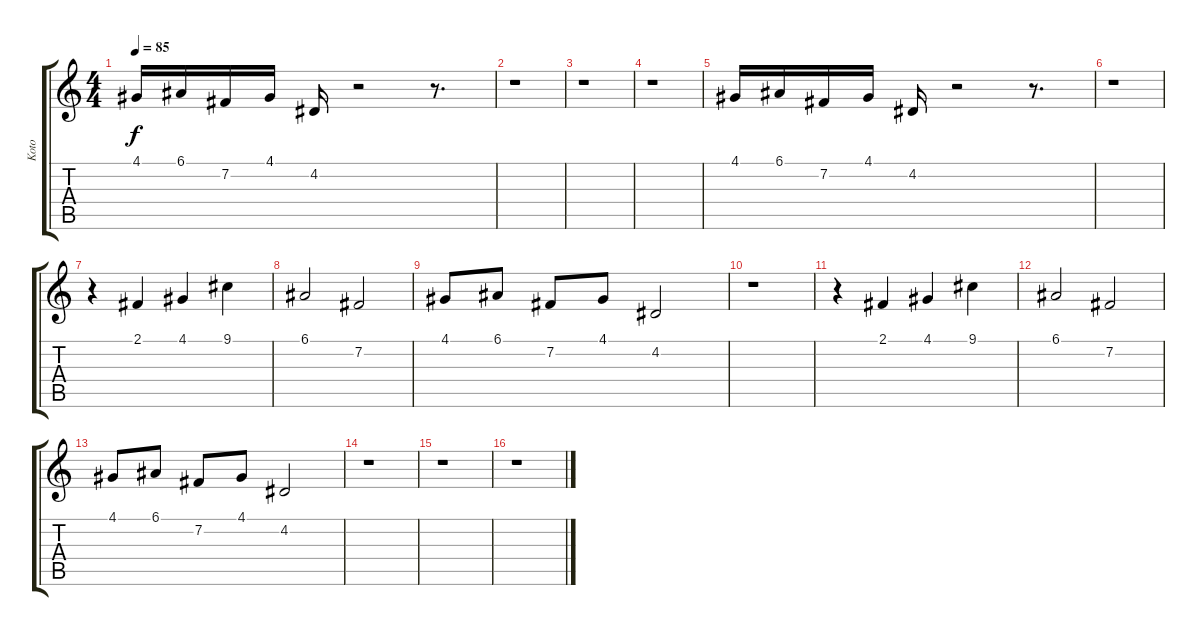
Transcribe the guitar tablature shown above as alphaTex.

\track ("Koto" "Koto") {instrument koto}
\staff {score tabs}
\tuning (E4 B3 G3 D3 A2 E2) {hide}
\ts (4 4)
\tempo 85
\clef g2
\ks c
4.1.16{dy f} 6.1.16 7.2.16 4.1.16 4.2.16 r.2 r.8{d} |
r.1 |
r.1 |
r.1 |
4.1.16 6.1.16 7.2.16 4.1.16 4.2.16 r.2 r.8{d} |
r.1 |
r.4 2.1.4 4.1.4 9.1.4 |
6.1.2 7.2.2 |
4.1.8 6.1.8 7.2.8 4.1.8 4.2.2 |
r.1 |
r.4 2.1.4 4.1.4 9.1.4 |
6.1.2 7.2.2 |
4.1.8 6.1.8 7.2.8 4.1.8 4.2.2 |
r.1 |
r.1 |
r.1
